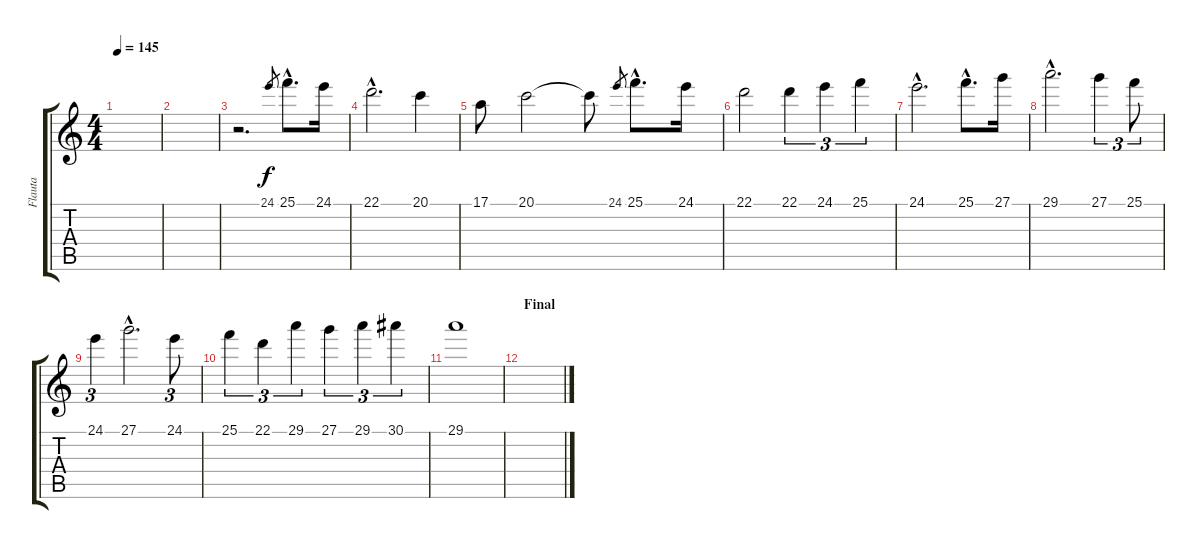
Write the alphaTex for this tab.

\track ("Flauta" "Flauta") {instrument flute}
\staff {score tabs}
\tuning (E4 B3 G3 D3 A2 E2) {hide}
\ts (4 4)
\tempo 145
\clef g2
\ks c
|
|
r.2{d} 24.1.8{gr} 25.1{hac}.8{d volume 12 instrument flute} 24.1.16 |
22.1{hac}.2{d} 20.1.4 |
17.1.8 20.1.2 20.1{t}.8 24.1.8{gr} 25.1{hac}.8{d} 24.1.16 |
22.1.2 22.1.4{tu (3 2)} 24.1.4{tu (3 2)} 25.1.4{tu (3 2)} |
24.1{hac}.2{d} 25.1{hac}.8{d} 27.1.16 |
29.1{hac}.2{d} 27.1.4{tu (3 2)} 25.1.8{tu (3 2)} |
24.1.4{tu (3 2)} 27.1{hac}.2{d} 24.1.8{tu (3 2)} |
25.1.4{tu (3 2)} 22.1.4{tu (3 2)} 29.1.4{tu (3 2)} 27.1.4{tu (3 2)} 29.1.4{tu (3 2)} 30.1.4{tu (3 2)} |
29.1.1 |
\section ("" "Final")
